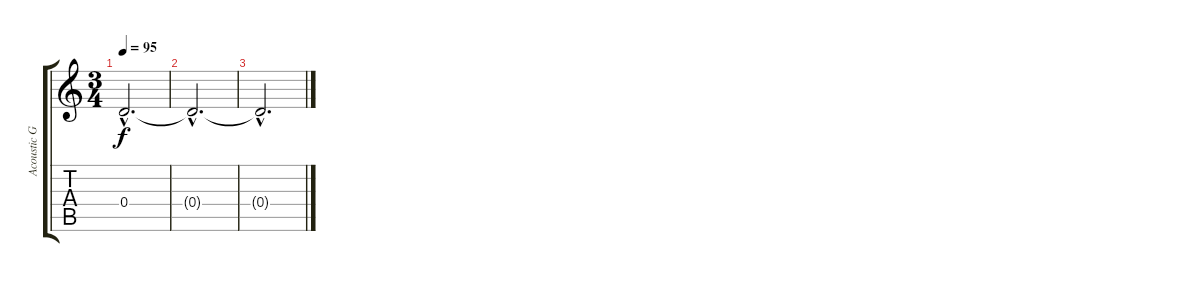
\track ("Acoustic Guitar (Steel)" "Acoustic G") {instrument acousticguitarsteel}
\staff {score tabs}
\tuning (E4 B3 G3 D3 A2 D2) {hide}
\ts (3 4)
\tempo 95
\clef g2
\ks c
0.4{hac t}.2{d dy f volume 6} |
0.4{hac t}.2{d} |
0.4{hac t}.2{d}
